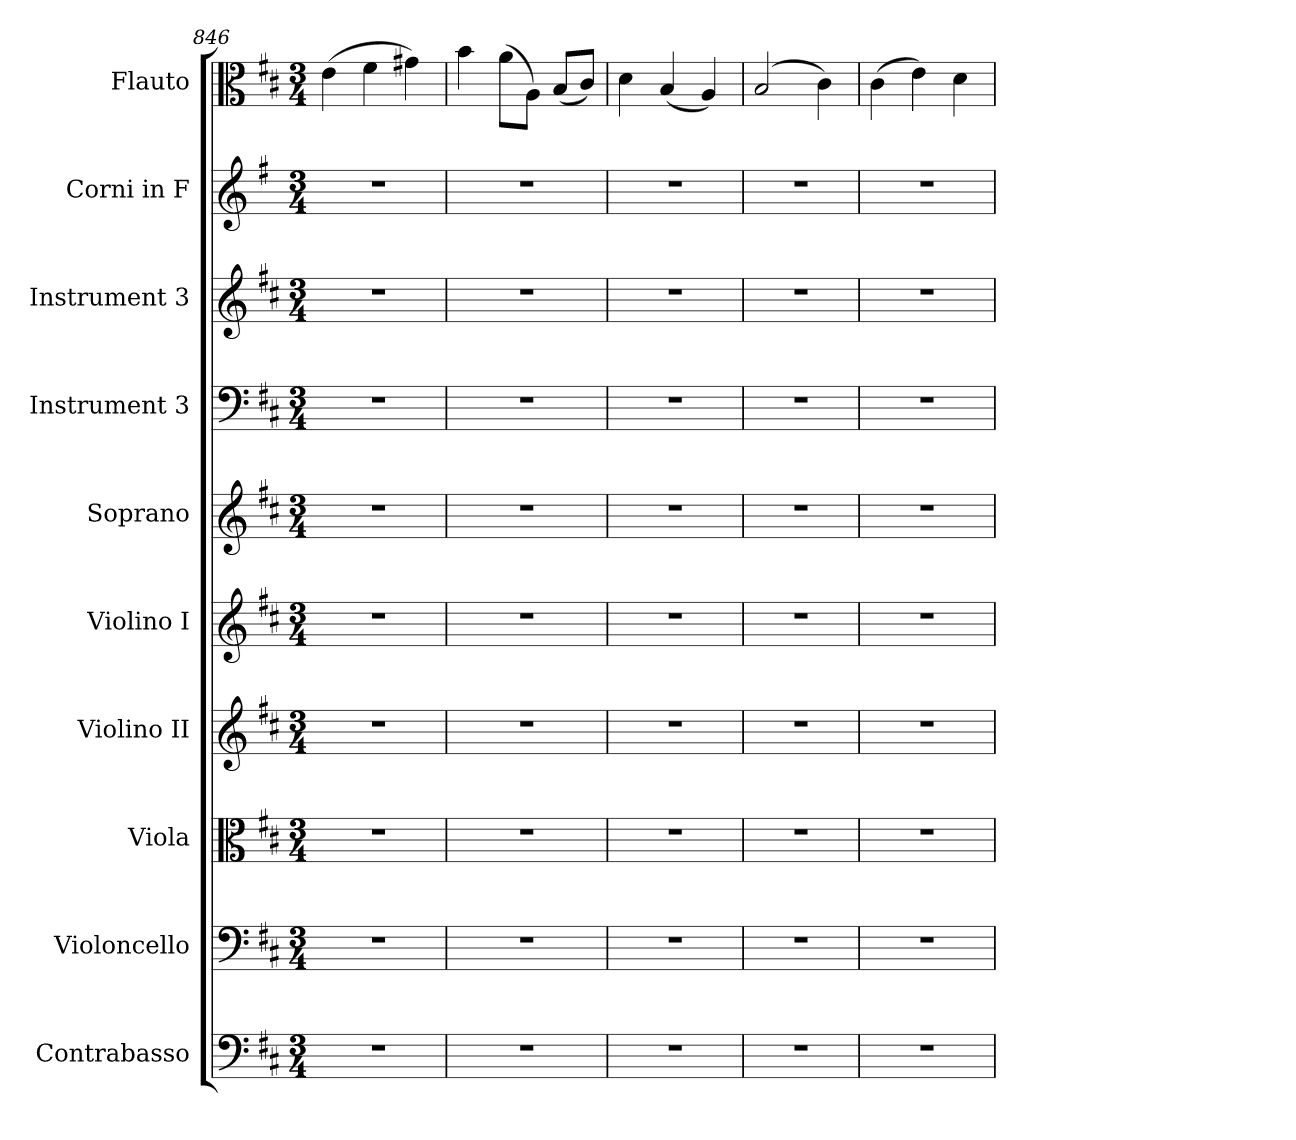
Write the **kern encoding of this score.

**kern	**kern	**kern	**kern	**kern	**kern	**kern	**kern	**kern	**kern
*part10	*part9	*part8	*part7	*part6	*part5	*part4	*part3	*part2	*part1
*staff10	*staff9	*staff8	*staff7	*staff6	*staff5	*staff4	*staff3	*staff2	*staff1
*I"Contrabasso	*I"Violoncello	*I"Viola	*I"Violino II	*I"Violino I	*I"Soprano	*I"Instrument 3	*I"Instrument 3	*I"Corni in F	*I"Flauto
*I'Cb.	*I'Vc.	*I'Vla.	*I'Vln. II	*I'Vln. I	*I'S	*	*	*I'Cor.	*I'Fl.
*clefF4	*clefF4	*clefC3	*clefG2	*clefG2	*clefG2	*clefF4	*clefG2	*clefG2	*clefC3
*ITrd1c2	*ITrd1c2	*ITrd1c2	*ITrd1c2	*ITrd1c2	*ITrd1c2	*ITrd1c2	*ITrd1c2	*ITrd4c7	*ITrd1c2
*k[]	*k[]	*k[]	*k[]	*k[]	*k[]	*k[]	*k[]	*k[]	*k[]
*C:	*C:	*C:	*C:	*C:	*C:	*C:	*C:	*C:	*C:
*M3/4	*M3/4	*M3/4	*M3/4	*M3/4	*M3/4	*M3/4	*M3/4	*M3/4	*M3/4
=846	=846	=846	=846	=846	=846	=846	=846	=846	=846
2.r	2.r	2.r	2.r	2.r	2.r	2.r	2.r	2.r	(>4d\
.	.	.	.	.	.	.	.	.	4e\
.	.	.	.	.	.	.	.	.	4f#X\)
=847	=847	=847	=847	=847	=847	=847	=847	=847	=847
2.r	2.r	2.r	2.r	2.r	2.r	2.r	2.r	2.r	4a\
.	.	.	.	.	.	.	.	.	(>8g\L
.	.	.	.	.	.	.	.	.	8G\J)
.	.	.	.	.	.	.	.	.	(<8A/L
.	.	.	.	.	.	.	.	.	8B/J)
=848	=848	=848	=848	=848	=848	=848	=848	=848	=848
2.r	2.r	2.r	2.r	2.r	2.r	2.r	2.r	2.r	4c\
.	.	.	.	.	.	.	.	.	(<4A/
.	.	.	.	.	.	.	.	.	4G/)
=849	=849	=849	=849	=849	=849	=849	=849	=849	=849
2.r	2.r	2.r	2.r	2.r	2.r	2.r	2.r	2.r	(>2A/
.	.	.	.	.	.	.	.	.	4B\)
=850	=850	=850	=850	=850	=850	=850	=850	=850	=850
2.r	2.r	2.r	2.r	2.r	2.r	2.r	2.r	2.r	(>4B\
.	.	.	.	.	.	.	.	.	4d\)
.	.	.	.	.	.	.	.	.	4c\
=	=	=	=	=	=	=	=	=	=
*-	*-	*-	*-	*-	*-	*-	*-	*-	*-
